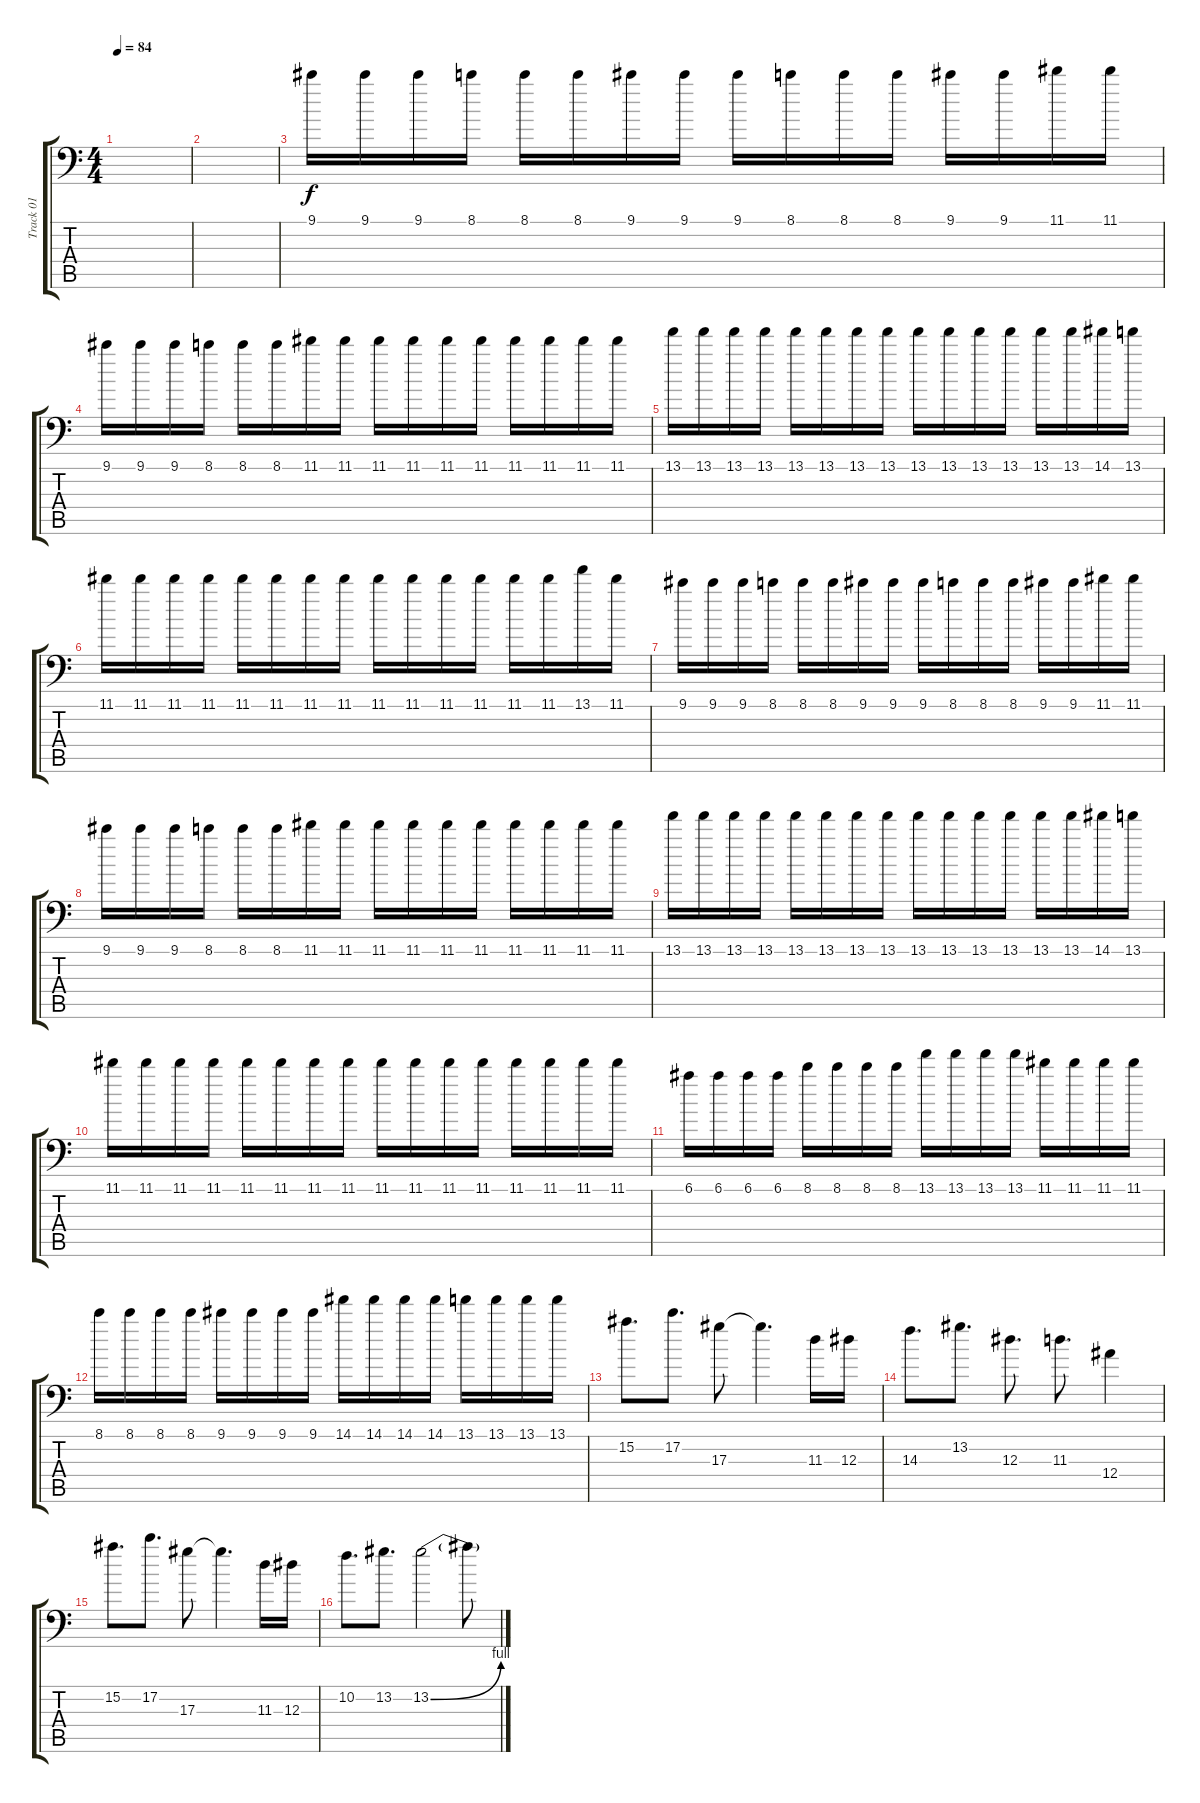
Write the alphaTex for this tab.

\track ("Track 01" "Track 01") {instrument electricguitarjazz}
\staff {score tabs}
\tuning (E4 G3 Eb3 Bb2 F2 Bb1) {hide}
\ts (4 4)
\tempo 84
\clef f4
\ks c
|
|
9.1.16 9.1.16 9.1.16 8.1.16 8.1.16 8.1.16 9.1.16 9.1.16 9.1.16 8.1.16 8.1.16 8.1.16 9.1.16 9.1.16 11.1.16 11.1.16 |
9.1.16 9.1.16 9.1.16 8.1.16 8.1.16 8.1.16 11.1.16 11.1.16 11.1.16 11.1.16 11.1.16 11.1.16 11.1.16 11.1.16 11.1.16 11.1.16 |
13.1.16 13.1.16 13.1.16 13.1.16 13.1.16 13.1.16 13.1.16 13.1.16 13.1.16 13.1.16 13.1.16 13.1.16 13.1.16 13.1.16 14.1.16 13.1.16 |
11.1.16 11.1.16 11.1.16 11.1.16 11.1.16 11.1.16 11.1.16 11.1.16 11.1.16 11.1.16 11.1.16 11.1.16 11.1.16 11.1.16 13.1.16 11.1.16 |
9.1.16 9.1.16 9.1.16 8.1.16 8.1.16 8.1.16 9.1.16 9.1.16 9.1.16 8.1.16 8.1.16 8.1.16 9.1.16 9.1.16 11.1.16 11.1.16 |
9.1.16 9.1.16 9.1.16 8.1.16 8.1.16 8.1.16 11.1.16 11.1.16 11.1.16 11.1.16 11.1.16 11.1.16 11.1.16 11.1.16 11.1.16 11.1.16 |
13.1.16 13.1.16 13.1.16 13.1.16 13.1.16 13.1.16 13.1.16 13.1.16 13.1.16 13.1.16 13.1.16 13.1.16 13.1.16 13.1.16 14.1.16 13.1.16 |
11.1.16 11.1.16 11.1.16 11.1.16 11.1.16 11.1.16 11.1.16 11.1.16 11.1.16 11.1.16 11.1.16 11.1.16 11.1.16 11.1.16 11.1.16 11.1.16 |
6.1.16 6.1.16 6.1.16 6.1.16 8.1.16 8.1.16 8.1.16 8.1.16 13.1.16 13.1.16 13.1.16 13.1.16 11.1.16 11.1.16 11.1.16 11.1.16 |
8.1.16 8.1.16 8.1.16 8.1.16 9.1.16 9.1.16 9.1.16 9.1.16 14.1.16 14.1.16 14.1.16 14.1.16 13.1.16 13.1.16 13.1.16 13.1.16 |
15.2.8{d volume 13} 17.2.8{d} 17.3.8 17.3{t}.4{d} 11.3.16 12.3.16 |
14.3.8{d} 13.2.8{d} 12.3.8{d} 11.3.8{d} 12.4.4 |
15.2.8{d volume 13} 17.2.8{d} 17.3.8 17.3{t}.4{d} 11.3.16 12.3.16 |
10.2.8{d} 13.2.8{d} 13.2{be (bend 0 0 60 4)}.2 13.2{t}.8
